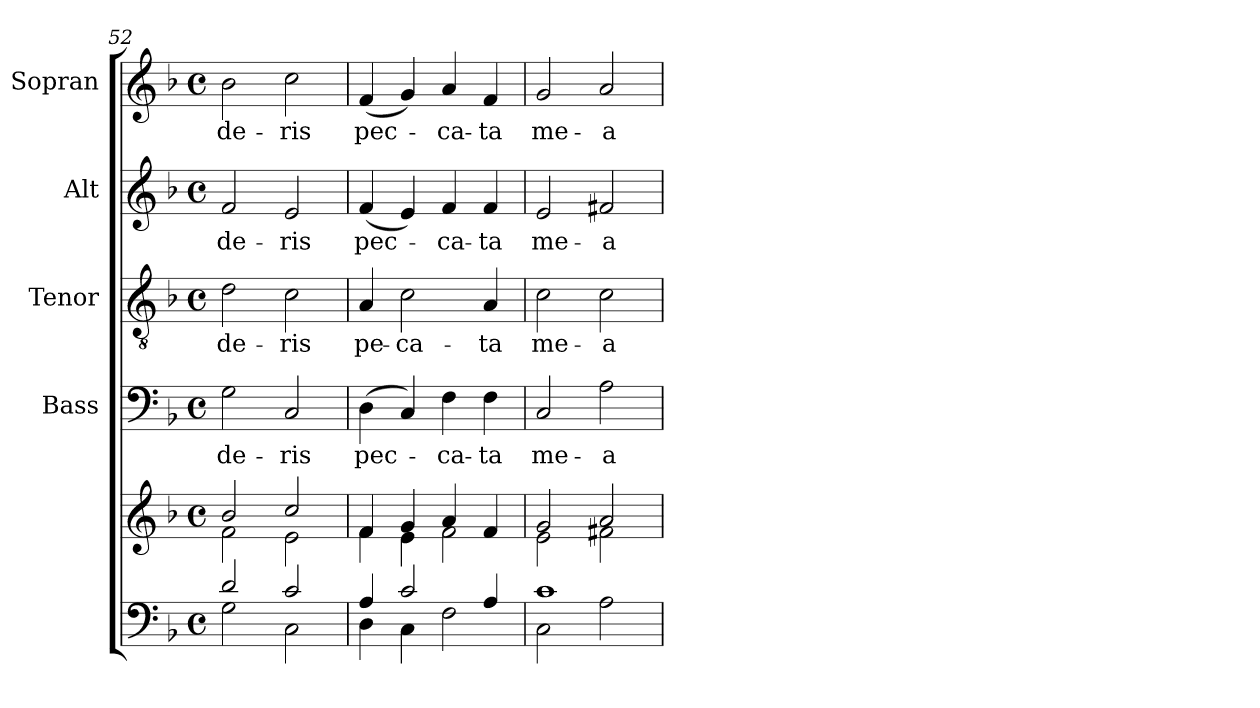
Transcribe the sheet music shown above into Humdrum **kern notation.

**kern	**kern	**kern	**text	**kern	**text	**kern	**text	**kern	**text
*part5	*part5	*part4	*part4	*part3	*part3	*part2	*part2	*part1	*part1
*staff6	*staff5	*staff4	*staff4	*staff3	*staff3	*staff2	*staff2	*staff1	*staff1
*	*	*I"Bass	*	*I"Tenor	*	*I"Alt	*	*I"Sopran	*
*	*	*I'B.	*	*I'T.	*	*I'A.	*	*I'S.	*
*clefF4	*clefG2	*clefF4	*	*clefGv2	*	*clefG2	*	*clefG2	*
*k[b-]	*k[b-]	*k[b-]	*	*k[b-]	*	*k[b-]	*	*k[b-]	*
*F:	*F:	*F:	*	*F:	*	*F:	*	*F:	*
*M4/4	*M4/4	*M4/4	*	*M4/4	*	*M4/4	*	*M4/4	*
*met(c)	*met(c)	*met(c)	*	*met(c)	*	*met(c)	*	*met(c)	*
=52	=52	=52	=52	=52	=52	=52	=52	=52	=52
*^	*^	*	*	*	*	*	*	*	*
!	!	!	!	!	!LO:LY:b	!	!LO:LY:b	!	!LO:LY:b	!	!LO:LY:b
2d/	2G\	2b-/	2f\	2G\	-de-	2d\	-de-	2f/	-de-	2b-\	-de-
!	!	!	!	!	!LO:LY:b	!	!LO:LY:b	!	!LO:LY:b	!	!LO:LY:b
2c/	2C\	2cc/	2e\	2C/	-ris	2c\	-ris	2e/	-ris	2cc\	-ris
=53	=53	=53	=53	=53	=53	=53	=53	=53	=53	=53	=53
!	!	!	!	!	!LO:LY:b	!	!LO:LY:b	!	!LO:LY:b	!	!LO:LY:b
4A/	4D\	4f/	4f\	(>4D\	pec-	4A/	pe-	(<4f/	pec-	(<4f/	pec-
!	!	!	!	!	!	!	!LO:LY:b	!	!	!	!
2c/	4C\	4g/	4e\	4C/)	.	2c\	-ca-	4e/)	.	4g/)	.
!	!	!	!	!	!LO:LY:b	!	!	!	!LO:LY:b	!	!LO:LY:b
.	2F\	4a/	2f\	4F\	-ca-	.	.	4f/	-ca-	4a/	-ca-
!	!	!	!	!	!LO:LY:b	!	!LO:LY:b	!	!LO:LY:b	!	!LO:LY:b
4A/	.	4f/	.	4F\	-ta	4A/	-ta	4f/	-ta	4f/	-ta
=54	=54	=54	=54	=54	=54	=54	=54	=54	=54	=54	=54
!	!	!	!	!	!LO:LY:b	!	!LO:LY:b	!	!LO:LY:b	!	!LO:LY:b
1c	2C\	2g/	2e\	2C/	me-	2c\	me-	2e/	me-	2g/	me-
!	!	!	!	!	!LO:LY:b	!	!LO:LY:b	!	!LO:LY:b	!	!LO:LY:b
.	2A\	2a/	2f#X\	2A\	-a	2c\	-a	2f#X/	-a	2a/	-a
*v	*v	*	*	*	*	*	*	*	*	*	*
*	*v	*v	*	*	*	*	*	*	*	*
=	=	=	=	=	=	=	=	=	=
*-	*-	*-	*-	*-	*-	*-	*-	*-	*-
